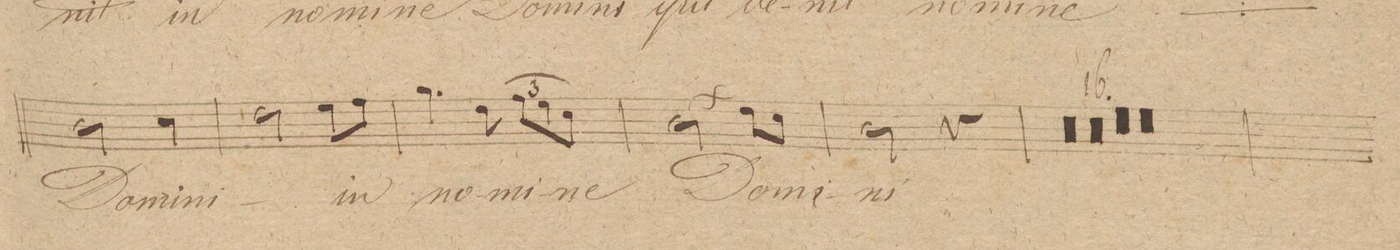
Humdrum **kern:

**kern	**dynam	**text
*I"Tenore	*	*
*clefC4	*	*
*k[f#c#]	*	*
*M3/4	*	*
*2\right	*	*
2A\	.	Do-
4B\	.	-mi-
=14	=14	=14
2c#\	.	-ni
8d\L	.	in
8e\J	.	.
=15	=15	=15
4.f#\	.	no-
8c#\	.	-mi-
12e\L	.	-ne
12d\	.	.
12B\J	.	.
=16	=16	=16
2AW\	.	Do-
8c#\L	.	-mi-
8B\J	.	.
=17	=17	=17
2A\	.	-ni
4r	.	.
=18	=18	=18
0.r	.	.
=19	=19	=19
=20	=20	=20
=21	=21	=21
=22	=22	=22
0.r	.	.
=23	=23	=23
=24	=24	=24
=25	=25	=25
=26	=26	=26
0.r	.	.
=27	=27	=27
=28	=28	=28
=29	=29	=29
=30	=30	=30
0.r	.	.
=31	=31	=31
=32	=32	=32
=33	=33	=33
=34	=34	=34
*-	*-	*-
